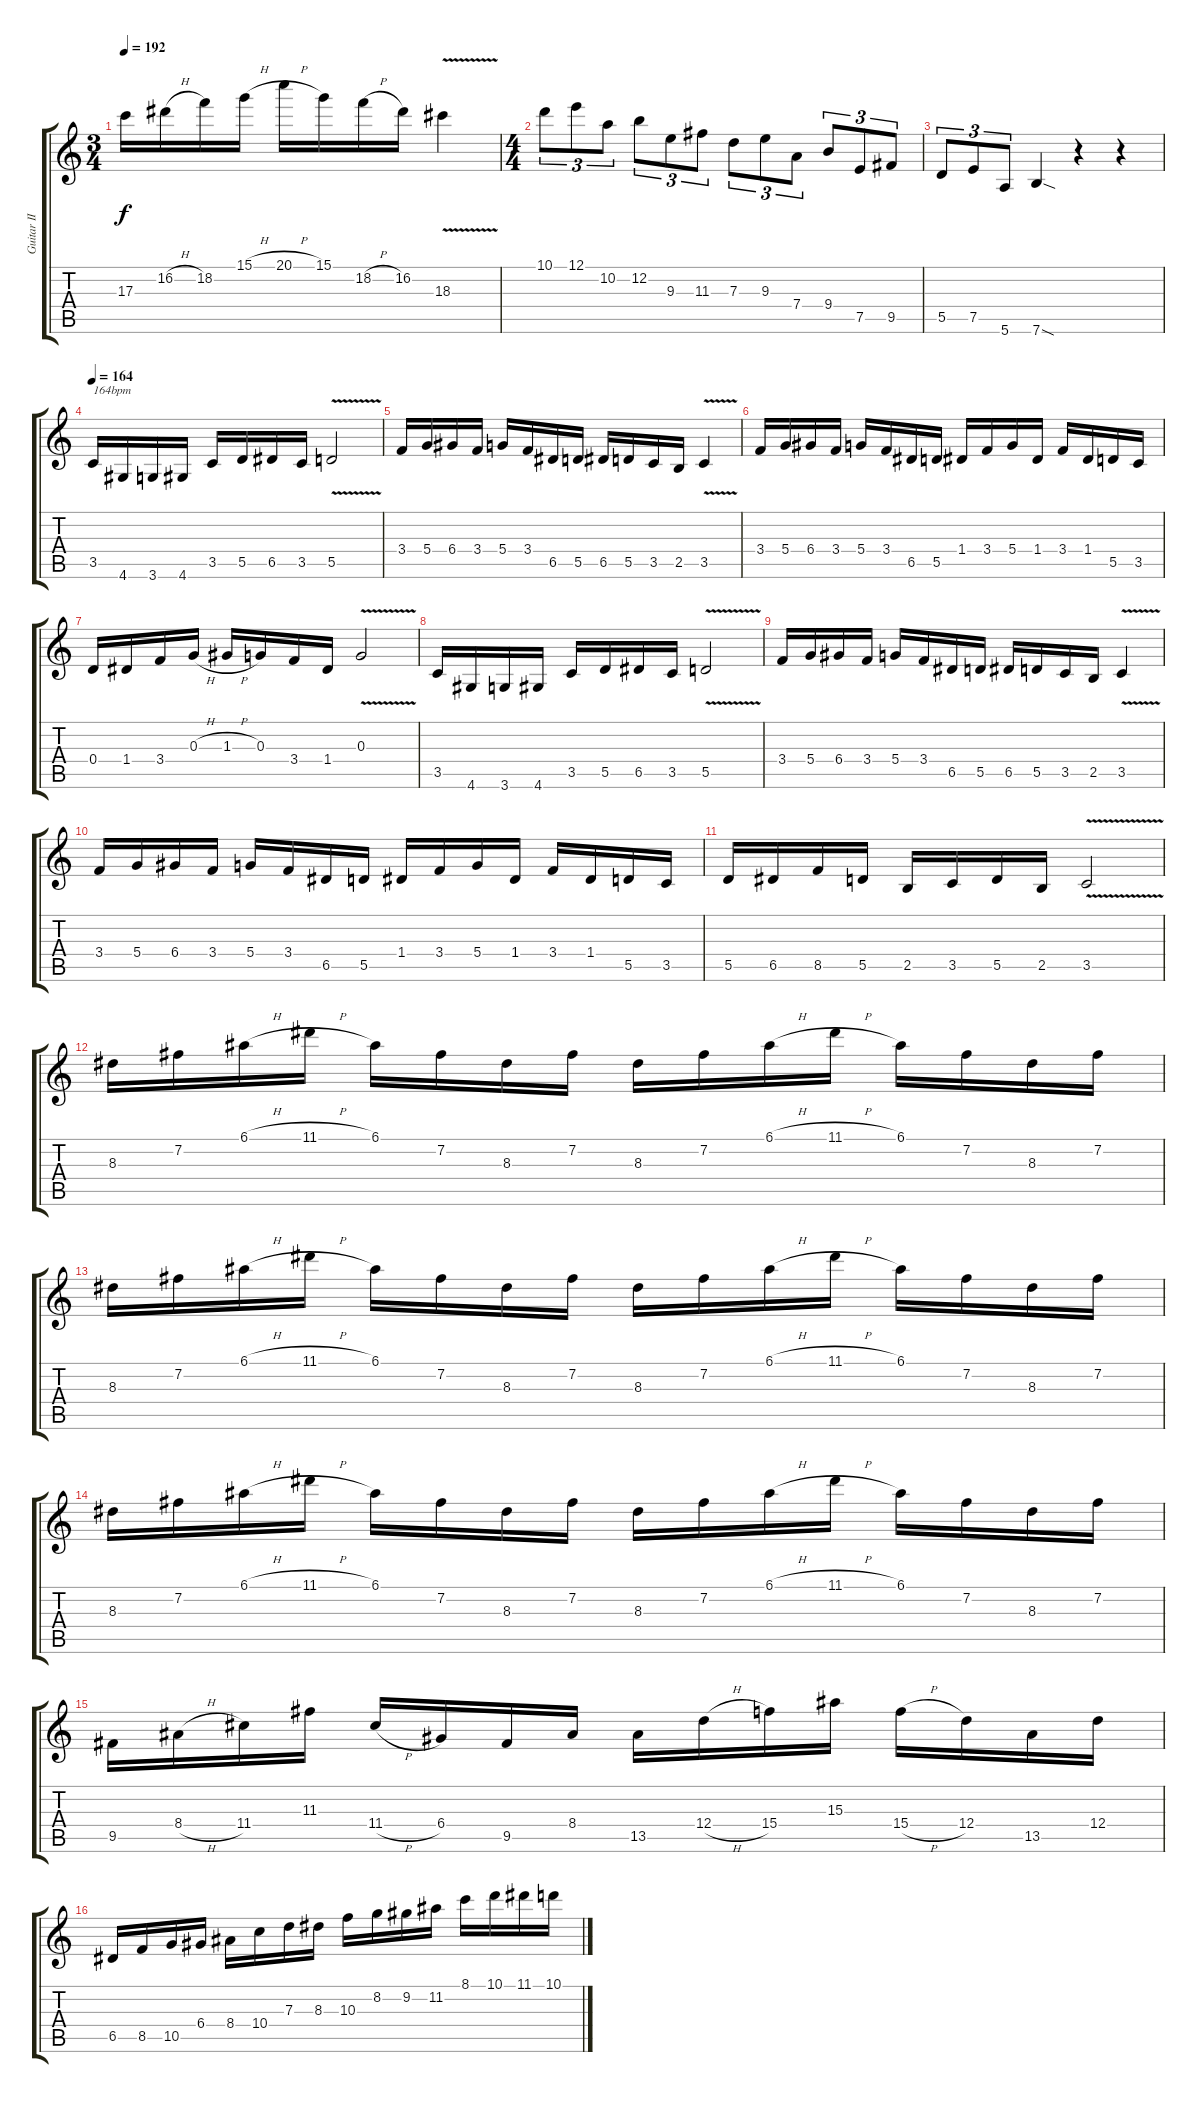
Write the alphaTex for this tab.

\track ("Guitar II" "Guitar II") {instrument distortionguitar}
\staff {score tabs}
\tuning (E4 B3 G3 D3 A2 E2) {hide}
\ts (3 4)
\tempo 192
\clef g2
\ks c
17.3.16{dy f} 16.2{h}.16 18.2.16 15.1{h}.16 20.1{h}.16 15.1.16 18.2{h}.16 16.2.16 18.3{v}.4 |
\ts (4 4)
10.1.8{tu (3 2)} 12.1.8{tu (3 2)} 10.2.8{tu (3 2)} 12.2.8{tu (3 2)} 9.3.8{tu (3 2)} 11.3.8{tu (3 2)} 7.3.8{tu (3 2)} 9.3.8{tu (3 2)} 7.4.8{tu (3 2)} 9.4.8{tu (3 2)} 7.5.8{tu (3 2)} 9.5.8{tu (3 2)} |
5.5.8{tu (3 2)} 7.5.8{tu (3 2)} 5.6.8{tu (3 2)} 7.6{sod}.4 r.4 r.4 |
\tempo 164
3.5.16{txt "164bpm"} 4.6.16 3.6.16 4.6.16 3.5.16 5.5.16 6.5.16 3.5.16 5.5{v}.2 |
3.4.16 5.4.16 6.4.16 3.4.16 5.4.16 3.4.16 6.5.16 5.5.16 6.5.16 5.5.16 3.5.16 2.5.16 3.5{v}.4 |
3.4.16 5.4.16 6.4.16 3.4.16 5.4.16 3.4.16 6.5.16 5.5.16 1.4.16 3.4.16 5.4.16 1.4.16 3.4.16 1.4.16 5.5.16 3.5.16 |
0.4.16 1.4.16 3.4.16 0.3{h}.16 1.3{h}.16 0.3.16 3.4.16 1.4.16 0.3{v}.2 |
3.5.16 4.6.16 3.6.16 4.6.16 3.5.16 5.5.16 6.5.16 3.5.16 5.5{v}.2 |
3.4.16 5.4.16 6.4.16 3.4.16 5.4.16 3.4.16 6.5.16 5.5.16 6.5.16 5.5.16 3.5.16 2.5.16 3.5{v}.4 |
3.4.16 5.4.16 6.4.16 3.4.16 5.4.16 3.4.16 6.5.16 5.5.16 1.4.16 3.4.16 5.4.16 1.4.16 3.4.16 1.4.16 5.5.16 3.5.16 |
5.5.16 6.5.16 8.5.16 5.5.16 2.5.16 3.5.16 5.5.16 2.5.16 3.5{v}.2 |
8.3.16 7.2.16 6.1{h}.16 11.1{h}.16 6.1.16 7.2.16 8.3.16 7.2.16 8.3.16 7.2.16 6.1{h}.16 11.1{h}.16 6.1.16 7.2.16 8.3.16 7.2.16 |
8.3.16 7.2.16 6.1{h}.16 11.1{h}.16 6.1.16 7.2.16 8.3.16 7.2.16 8.3.16 7.2.16 6.1{h}.16 11.1{h}.16 6.1.16 7.2.16 8.3.16 7.2.16 |
8.3.16 7.2.16 6.1{h}.16 11.1{h}.16 6.1.16 7.2.16 8.3.16 7.2.16 8.3.16 7.2.16 6.1{h}.16 11.1{h}.16 6.1.16 7.2.16 8.3.16 7.2.16 |
9.5.16 8.4{h}.16 11.4.16 11.3.16 11.4{h}.16 6.4.16 9.5.16 8.4.16 13.5.16 12.4{h}.16 15.4.16 15.3.16 15.4{h}.16 12.4.16 13.5.16 12.4.16 |
6.5.16 8.5.16 10.5.16 6.4.16 8.4.16 10.4.16 7.3.16 8.3.16 10.3.16 8.2.16 9.2.16 11.2.16 8.1.16 10.1.16 11.1.16 10.1.16
